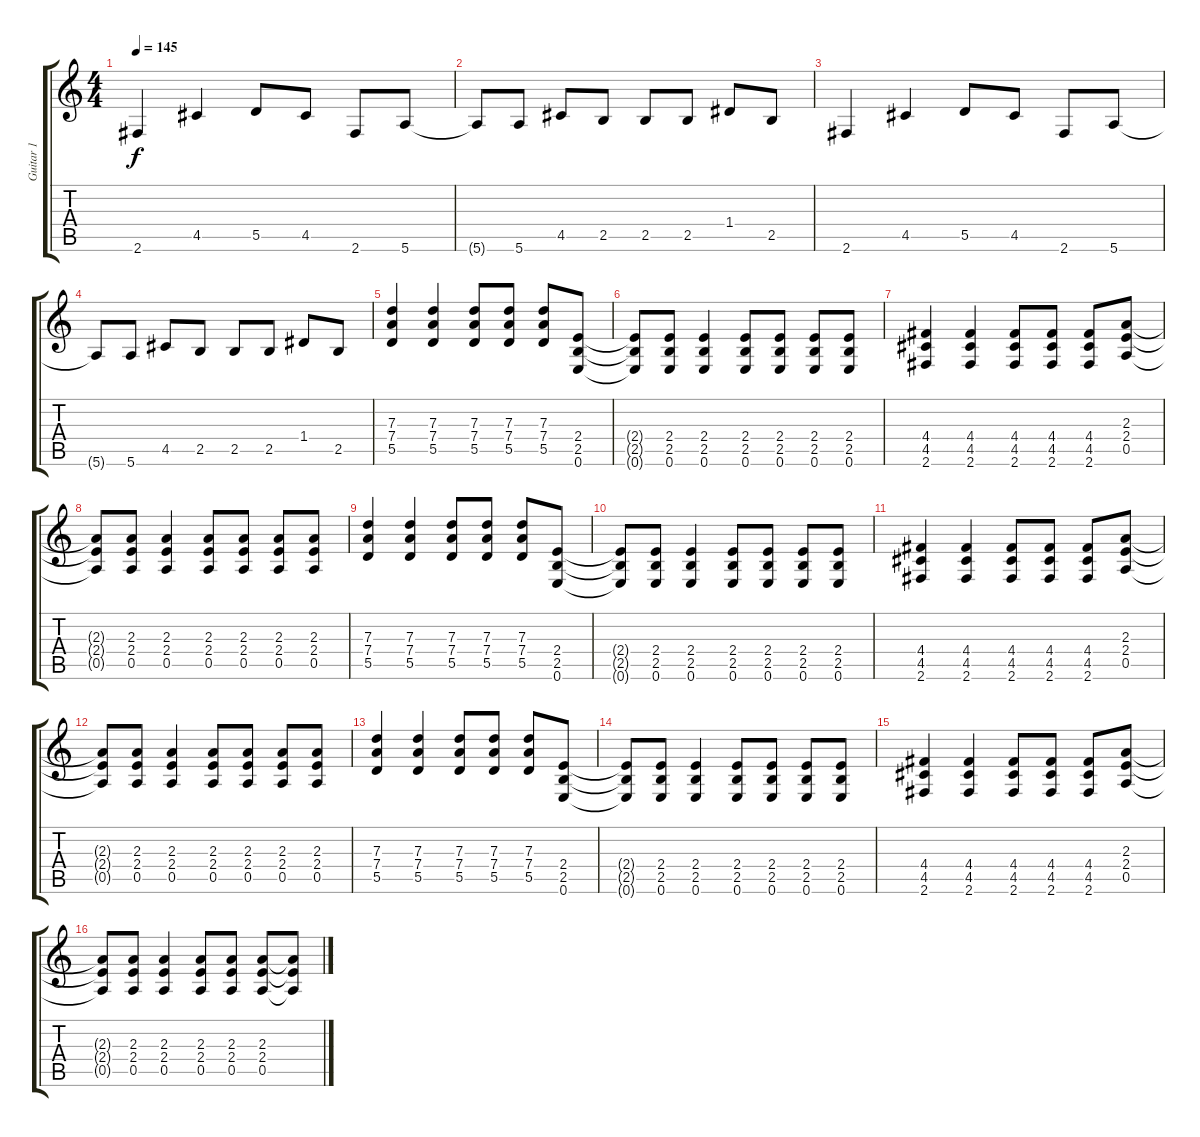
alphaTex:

\track ("Guitar 1" "Guitar 1") {instrument acousticguitarsteel}
\staff {score tabs}
\tuning (E4 B3 G3 D3 A2 E2) {hide}
\ts (4 4)
\tempo 145
\clef g2
\ks c
2.6.4{dy f} 4.5.4 5.5.8 4.5.8 2.6.8 5.6.8 |
5.6{t}.8 5.6.8 4.5.8 2.5.8 2.5.8 2.5.8 1.4.8 2.5.8 |
2.6.4 4.5.4 5.5.8 4.5.8 2.6.8 5.6.8 |
5.6{t}.8 5.6.8 4.5.8 2.5.8 2.5.8 2.5.8 1.4.8 2.5.8 |
(7.3 7.4 5.5).4 (7.3 7.4 5.5).4 (7.3 7.4 5.5).8 (7.3 7.4 5.5).8 (7.3 7.4 5.5).8 (2.4 2.5 0.6).8 |
(2.4{t} 2.5{t} 0.6{t}).8 (2.4 2.5 0.6).8 (2.4 2.5 0.6).4 (2.4 2.5 0.6).8 (2.4 2.5 0.6).8 (2.4 2.5 0.6).8 (2.4 2.5 0.6).8 |
(4.4 4.5 2.6).4 (4.4 4.5 2.6).4 (4.4 4.5 2.6).8 (4.4 4.5 2.6).8 (4.4 4.5 2.6).8 (2.3 2.4 0.5).8 |
(2.3{t} 2.4{t} 0.5{t}).8 (2.3 2.4 0.5).8 (2.3 2.4 0.5).4 (2.3 2.4 0.5).8 (2.3 2.4 0.5).8 (2.3 2.4 0.5).8 (2.3 2.4 0.5).8 |
(7.3 7.4 5.5).4 (7.3 7.4 5.5).4 (7.3 7.4 5.5).8 (7.3 7.4 5.5).8 (7.3 7.4 5.5).8 (2.4 2.5 0.6).8 |
(2.4{t} 2.5{t} 0.6{t}).8 (2.4 2.5 0.6).8 (2.4 2.5 0.6).4 (2.4 2.5 0.6).8 (2.4 2.5 0.6).8 (2.4 2.5 0.6).8 (2.4 2.5 0.6).8 |
(4.4 4.5 2.6).4 (4.4 4.5 2.6).4 (4.4 4.5 2.6).8 (4.4 4.5 2.6).8 (4.4 4.5 2.6).8 (2.3 2.4 0.5).8 |
(2.3{t} 2.4{t} 0.5{t}).8 (2.3 2.4 0.5).8 (2.3 2.4 0.5).4 (2.3 2.4 0.5).8 (2.3 2.4 0.5).8 (2.3 2.4 0.5).8 (2.3 2.4 0.5).8 |
(7.3 7.4 5.5).4 (7.3 7.4 5.5).4 (7.3 7.4 5.5).8 (7.3 7.4 5.5).8 (7.3 7.4 5.5).8 (2.4 2.5 0.6).8 |
(2.4{t} 2.5{t} 0.6{t}).8 (2.4 2.5 0.6).8 (2.4 2.5 0.6).4 (2.4 2.5 0.6).8 (2.4 2.5 0.6).8 (2.4 2.5 0.6).8 (2.4 2.5 0.6).8 |
(4.4 4.5 2.6).4 (4.4 4.5 2.6).4 (4.4 4.5 2.6).8 (4.4 4.5 2.6).8 (4.4 4.5 2.6).8 (2.3 2.4 0.5).8 |
(2.3{t} 2.4{t} 0.5{t}).8 (2.3 2.4 0.5).8 (2.3 2.4 0.5).4 (2.3 2.4 0.5).8 (2.3 2.4 0.5).8 (2.3 2.4 0.5).8 (2.3{t} 2.4{t} 0.5{t}).8
